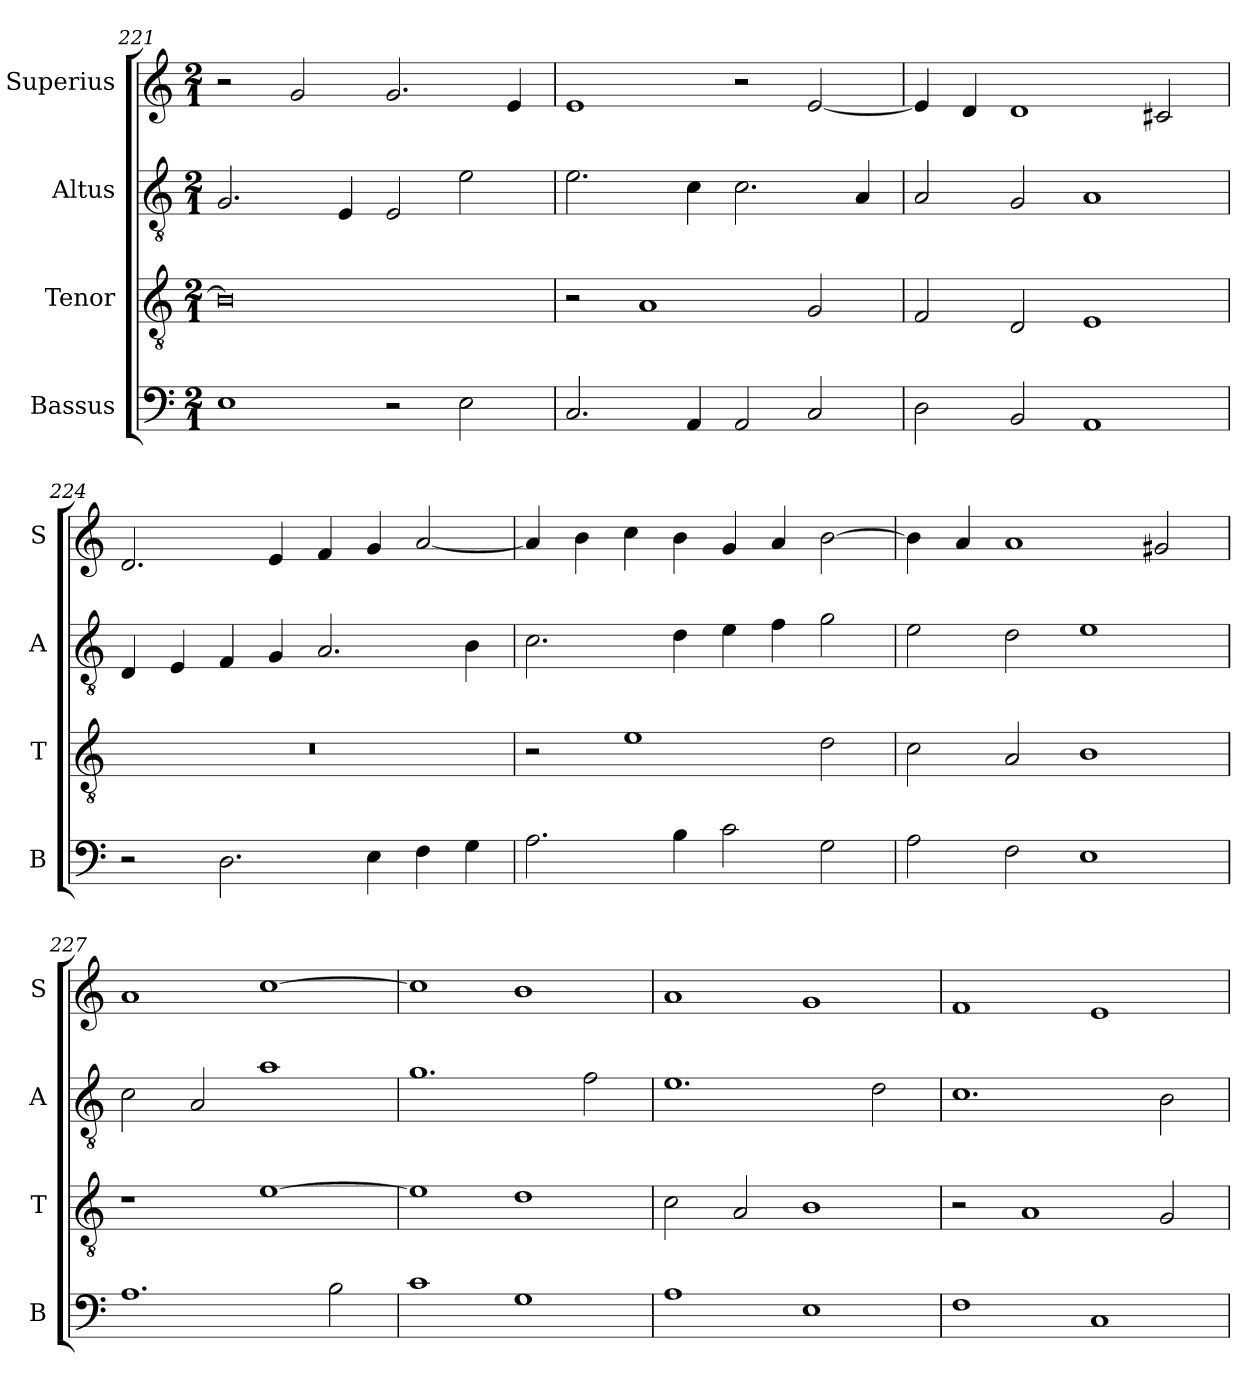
**kern	**kern	**kern	**kern
*part4	*part3	*part2	*part1
*staff4	*staff3	*staff2	*staff1
*I"Bassus	*I"Tenor	*I"Altus	*I"Superius
*I'B	*I'T	*I'A	*I'S
*clefF4	*clefGv2	*clefGv2	*clefG2
*k[]	*k[]	*k[]	*k[]
*M2/1	*M2/1	*M2/1	*M2/1
=221	=221	=221	=221
1E	0B]	2.G/	2r
.	.	.	2g/
.	.	4E/	.
2r	.	2E/	2.g/
2E\	.	2e\	.
.	.	.	4e/
=222	=222	=222	=222
2.C/	2r	2.e\	1e
.	1A	.	.
4AA/	.	4c\	.
2AA/	.	2.c\	2r
2C/	2G/	.	[2e/
.	.	4A/	.
=223	=223	=223	=223
2D\	2F/	2A/	4e/]
.	.	.	4d/
2BB/	2D/	2G/	1d
1AA	1E	1A	.
.	.	.	2c#X/
=224	=224	=224	=224
2r	0r	4D/	2.d/
.	.	4E/	.
2.D\	.	4F/	.
.	.	4G/	4e/
.	.	2.A/	4f/
4E\	.	.	4g/
4F\	.	.	[2a/
4G\	.	4B\	.
=225	=225	=225	=225
2.A\	2r	2.c\	4a/]
.	.	.	4b\
.	1e	.	4cc\
4B\	.	4d\	4b\
2c\	.	4e\	4g/
.	.	4f\	4a/
2G\	2d\	2g\	[2b\
=226	=226	=226	=226
2A\	2c\	2e\	4b\]
.	.	.	4a/
2F\	2A/	2d\	1a
1E	1B	1e	.
.	.	.	2g#X/
=227	=227	=227	=227
1.A	1r	2c\	1a
.	.	2A/	.
.	[1e	1a	[1cc
2B\	.	.	.
=228	=228	=228	=228
1c	1e]	1.g	1cc]
1G	1d	.	1b
.	.	2f\	.
=229	=229	=229	=229
1A	2c\	1.e	1a
.	2A/	.	.
1E	1B	.	1g
.	.	2d\	.
=230	=230	=230	=230
1F	2r	1.c	1f
.	1A	.	.
1C	.	.	1e
.	2G/	2B\	.
=	=	=	=
*-	*-	*-	*-
